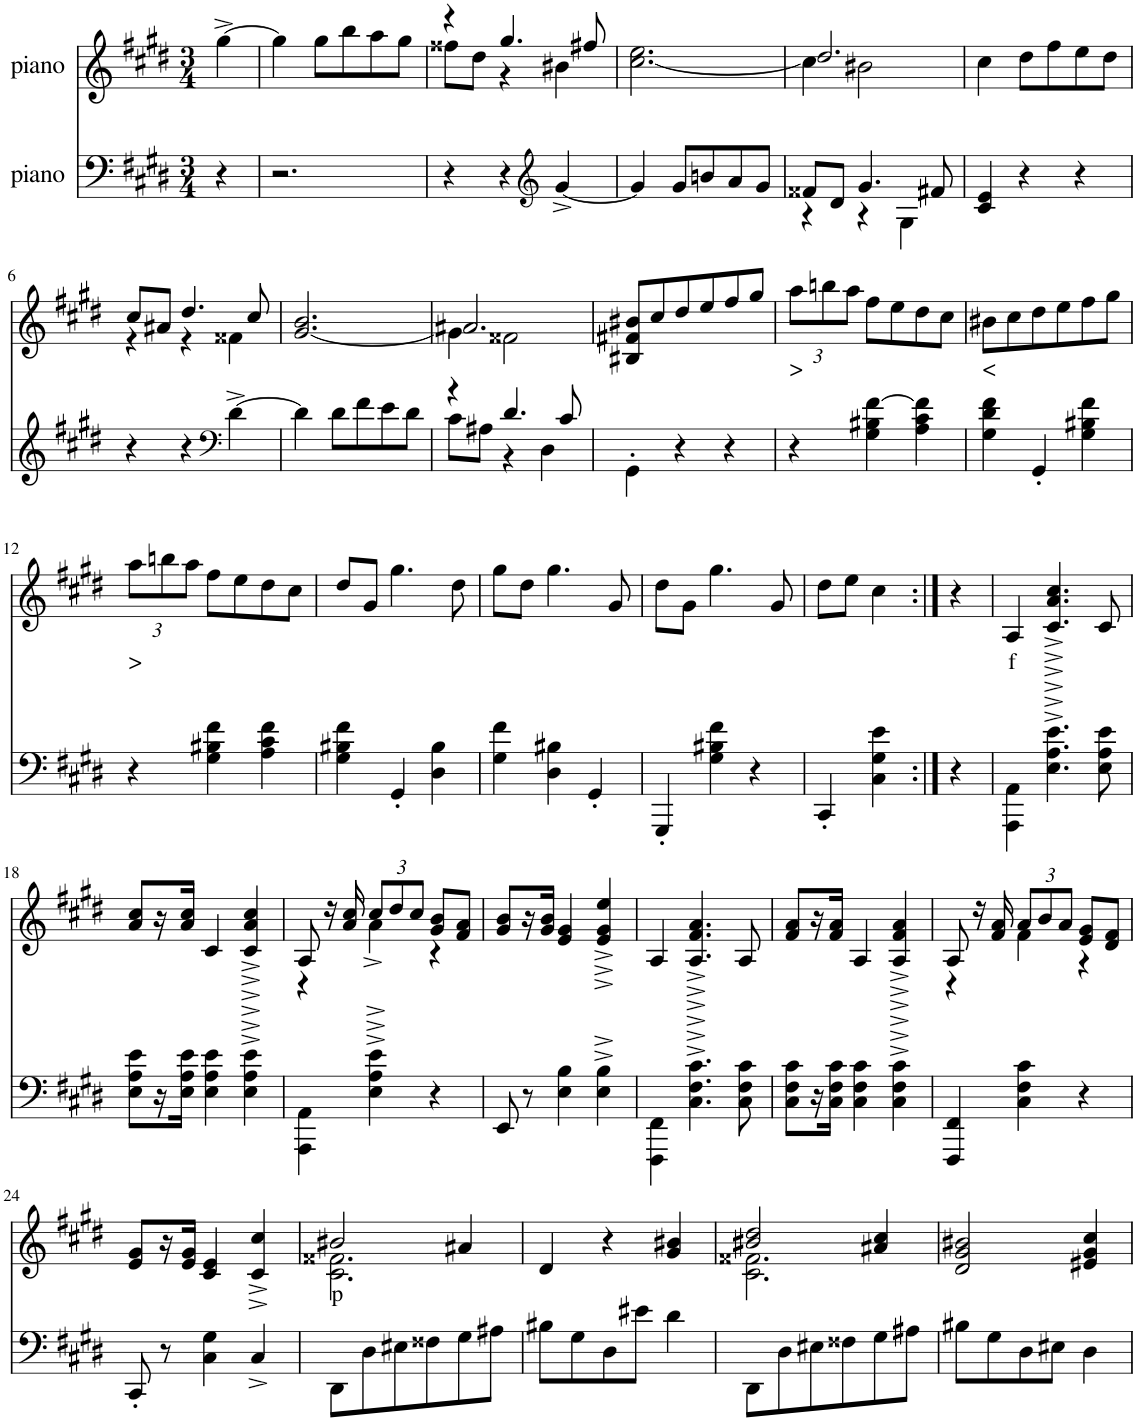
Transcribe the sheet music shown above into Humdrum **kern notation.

**kern	**kern	**text
*part2	*part1	*part1
*staff2	*staff1	*staff1
*I"piano	*I"piano	*
*I'Pno	*I'Pno	*
*clefF4	*clefG2	*
*k[f#c#g#d#]	*k[f#c#g#d#]	*
*c#:	*c#:	*
*M3/4	*M3/4	*
=	=	=
4r	[4gg#^\	.
=1	=1	=1
2.r	4gg#\]	.
.	8gg#\L	.
.	8bb\	.
.	8aa\	.
.	8gg#\J	.
=2	=2	=2
*	*^	*
4r	4r	8ff##X\L	.
.	.	8dd#\J	.
4r	4.gg#/	4r	.
*clefG2	*	*	*
[4g#^/	.	4b#X\	.
.	8ff#X/	.	.
*	*v	*v	*
=3	=3	=3
4g#/]	[2.cc#\ 2.ee\	.
8g#/L	.	.
8bn/	.	.
8a/	.	.
8g#/J	.	.
=4	=4	=4
*^	*^	*
8f##X/L	4r	2.dd#/	4cc#\]	.
8d#/J	.	.	.	.
4.g#/	4r	.	2b#X\	.
.	4G#\	.	.	.
8f#X/	.	.	.	.
*v	*v	*	*	*
*	*v	*v	*
=5	=5	=5
4c#/ 4e/	4cc#\	.
4r	8dd#\L	.
.	8ff#\	.
4r	8ee\	.
.	8dd#\J	.
!!LO:LB:g=z
=6	=6	=6
*	*^	*
4r	8cc#/L	4r	.
.	8a#X/J	.	.
4r	4.dd#/	4r	.
*clefF4	*	*	*
[4d#^\	.	4f##X\	.
.	8cc#/	.	.
*	*v	*v	*
=7	=7	=7
4d#\]	[2.g#/ 2.b/	.
8d#\L	.	.
8f#\	.	.
8e\	.	.
8d#\J	.	.
=8	=8	=8
*^	*^	*
4r	8c#\L	2.a#X/	4g#\]	.
.	8A#X\J	.	.	.
4.d#/	4r	.	2f##X\	.
.	4D#\	.	.	.
8c#/	.	.	.	.
*v	*v	*	*	*
*	*v	*v	*
=9	=9	=9
4GG#'\	8B#X/ 8f#X/ 8b#X/L	.
.	8cc#/	.
4r	8dd#/	.
.	8ee/	.
4r	8ff#/	.
.	8gg#/J	.
=10	=10	=10
*	*Xbrackettup	*
!	!	!LO:LY:b
4r	12aa\L	>
.	12bbn\	.
.	12aa\J	.
4G#\ 4B#X\ [4f#\	8ff#\L	.
.	8ee\	.
4A\ 4c#\ 4f#\]	8dd#\	.
.	8cc#\J	.
=11	=11	=11
!	!	!LO:LY:b
4G#\ 4d#\ 4f#\	8b#X\L	<
.	8cc#\	.
4GG#'/	8dd#\	.
.	8ee\	.
4G#\ 4B#X\ 4f#\	8ff#\	.
.	8gg#\J	.
!!LO:LB:g=z
=12	=12	=12
!	!	!LO:LY:b
4r	12aa\L	>
.	12bbn\	.
.	12aa\J	.
4G#\ 4B#X\ 4f#\	8ff#\L	.
.	8ee\	.
4A\ 4c#\ 4f#\	8dd#\	.
.	8cc#\J	.
=13	=13	=13
4G#\ 4B#X\ 4f#\	8dd#/L	.
.	8g#/J	.
4GG#'/	4.gg#\	.
4D#\ 4B#\	.	.
.	8dd#\	.
=14	=14	=14
4G#\ 4f#\	8gg#\L	.
.	8dd#\J	.
4D#\ 4B#X\	4.gg#\	.
4GG#'/	.	.
.	8g#/	.
=15	=15	=15
4GGG#'/	8dd#\L	.
.	8g#\J	.
4G#\ 4B#X\ 4f#\	4.gg#\	.
4r	.	.
.	8g#/	.
=16	=16	=16
4CC#'/	8dd#\L	.
.	8ee\J	.
4C#\ 4G#\ 4e\	4cc#\	.
=16X1:|!	=16X1:|!	=16X1:|!
4r	4r	.
=17	=17	=17
!	!	!LO:LY:b
4AAA\ 4AA\	4A/	f
4.E\^ 4.A\^ 4.e\^	4.c#/^ 4.a/^ 4.cc#/^	.
8E\ 8A\ 8e\	8c#/	.
!!LO:LB:g=z
=18	=18	=18
8E\ 8A\ 8e\L	8a/ 8cc#/L	.
16r	16r	.
16E\ 16A\ 16e\JJ	16a/ 16cc#/JJ	.
4E\ 4A\ 4e\	4c#/	.
4E\^ 4A\^ 4e\^	4c#/^ 4a/^ 4cc#/^	.
=19	=19	=19
*	*^	*
4AAA\ 4AA\	8A/	4r	.
.	16r	.	.
.	16a/ 16cc#/	.	.
4E\^ 4A\^ 4e\^	12cc#/L	4a^\	.
.	12dd#/	.	.
.	12cc#/J	.	.
4r	8g#/ 8b/L	4r	.
.	8f#/ 8a/J	.	.
*	*v	*v	*
=20	=20	=20
8EE/	8g#/ 8b/L	.
8r	16r	.
.	16g#/ 16b/JJ	.
4E\ 4B\	4e/ 4g#/	.
4E\^ 4B\^	4e/^ 4g#/^ 4ee/^	.
=21	=21	=21
4FFF#\ 4FF#\	4A/	.
4.C#\^ 4.F#\^ 4.c#\^	4.A/^ 4.f#/^ 4.a/^	.
8C#\ 8F#\ 8c#\	8A/	.
=22	=22	=22
8C#\ 8F#\ 8c#\L	8f#/ 8a/L	.
16r	16r	.
16C#\ 16F#\ 16c#\JJ	16f#/ 16a/JJ	.
4C#\ 4F#\ 4c#\	4A/	.
4C#\^ 4F#\^ 4c#\^	4A/^ 4f#/^ 4a/^	.
=23	=23	=23
*	*^	*
4FFF#/ 4FF#/	8A/	4r	.
.	16r	.	.
.	16f#/ 16a/	.	.
4C#\ 4F#\ 4c#\	12a/L	4f#\	.
.	12b/	.	.
.	12a/J	.	.
4r	8e/ 8g#/L	4r	.
.	8d#/ 8f#/J	.	.
*	*v	*v	*
!!LO:LB:g=z
=24	=24	=24
8CC#'/	8e/ 8g#/L	.
8r	16r	.
.	16e/ 16g#/JJ	.
4C#\ 4G#\	4c#/ 4e/	.
4C#^/	4c#/^ 4cc#/^	.
=25	=25	=25
*	*^	*
!	!	!	!LO:LY:b
8DD#\L	2b#X/	2.c#\ 2.f##X\	p
8D#\	.	.	.
8E#X\	.	.	.
8F##X\	.	.	.
8G#\	4a#X/	.	.
8A#X\J	.	.	.
*	*v	*v	*
=26	=26	=26
8B#X\L	4d#/	.
8G#\	.	.
8D#\	4r	.
8e#X\J	.	.
4d#\	4g#/ 4b#X/	.
=27	=27	=27
*	*^	*
8DD#\L	2b#X/ 2dd#/	2.c#\ 2.f##X\	.
8D#\	.	.	.
8E#X\	.	.	.
8F##X\	.	.	.
8G#\	4a#X/ 4cc#/	.	.
8A#X\J	.	.	.
*	*v	*v	*
=28	=28	=28
8B#X\L	2d#/ 2g#/ 2b#X/	.
8G#\	.	.
8D#\	.	.
8E#X\J	.	.
4D#\	4e#X/ 4g#/ 4cc#/	.
=	=	=
*-	*-	*-
